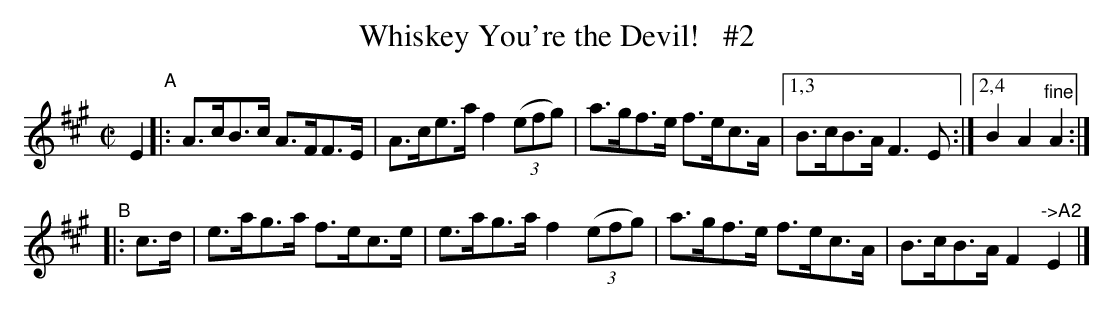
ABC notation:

X:1
T: Whiskey You're the Devil!   #2
M: C|
L: 1/8
K: A
E2 \
"^A"|: A>cB>c A>FF>E | A>ce>a f2(3(efg) | a>gf>e f>ec>A |[1,3 B>cB>A F3E :|[2,4 B2A2 "^fine"A2 :|
"^B"|: c>d | e>ag>a f>ec>e | e>ag>a f2(3(efg) | a>gf>e f>ec>A | B>cB>A F2"^->A2"E2 |]
